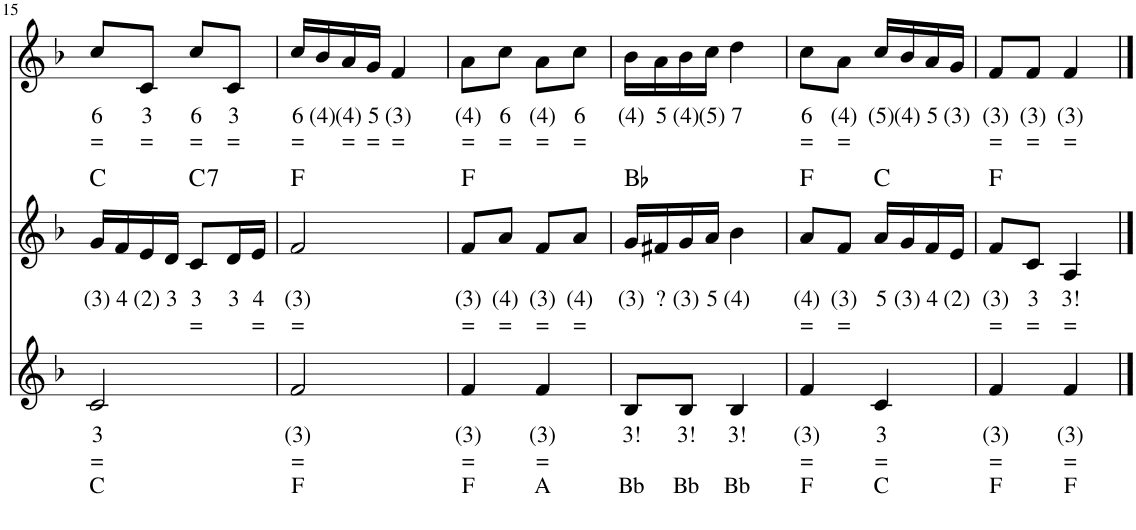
**kern	**kern	**text	**text	**text	**kern	**text	**text	**harte	**kern	**text	**text
*part4	*part3	*part3	*part3	*part3	*part2	*part2	*part2	*part2	*part1	*part1	*part1
*staff4	*staff3	*staff3	*staff3	*staff3	*staff2	*staff2	*staff2	*	*staff1	*staff1	*staff1
*I"Stem	*I"Bas	*	*	*	*I"Stem	*	*	*	*I"Stem	*	*
!!LO:PB:g=z
*clefF4	*clefG2	*	*	*	*clefG2	*	*	*	*clefG2	*	*
*k[b-]	*k[b-]	*	*	*	*k[b-]	*	*	*	*k[b-]	*	*
*M2/4	*M2/4	*	*	*	*M2/4	*	*	*	*M2/4	*	*
=15	=15	=15	=15	=15	=15	=15	=15	=15	=15	=15	=15
!	!	!LO:LY:b	!LO:LY:b	!LO:LY:b	!	!LO:LY:b	!	!	!	!LO:LY:b	!LO:LY:b
2C	2c/	3	=	C	16g/LL	(3)	.	C:maj	8cc/L	6	=
!	!	!	!	!	!	!LO:LY:b	!	!	!	!	!
.	.	.	.	.	16f/	4	.	.	.	.	.
!	!	!	!	!	!	!LO:LY:b	!	!	!	!LO:LY:b	!LO:LY:b
.	.	.	.	.	16e/	(2)	.	.	8c/J	3	=
!	!	!	!	!	!	!LO:LY:b	!	!	!	!	!
.	.	.	.	.	16d/JJ	3	.	.	.	.	.
!	!	!	!	!	!	!LO:LY:b	!LO:LY:b	!LO:H:kt=7	!	!LO:LY:b	!LO:LY:b
.	.	.	.	.	8c/L	3	=	C:7	8cc/L	6	=
!	!	!	!	!	!	!LO:LY:b	!	!	!	!LO:LY:b	!LO:LY:b
.	.	.	.	.	16d/L	3	.	.	8c/J	3	=
!	!	!	!	!	!	!LO:LY:b	!LO:LY:b	!	!	!	!
.	.	.	.	.	16e/JJ	4	=	.	.	.	.
=16	=16	=16	=16	=16	=16	=16	=16	=16	=16	=16	=16
!	!	!LO:LY:b	!LO:LY:b	!LO:LY:b	!	!LO:LY:b	!LO:LY:b	!	!	!LO:LY:b	!LO:LY:b
2F	2f/	(3)	=	F	2f/	(3)	=	F:maj	16cc/LL	6	=
!	!	!	!	!	!	!	!	!	!	!LO:LY:b	!
.	.	.	.	.	.	.	.	.	16b-/	(4)	.
!	!	!	!	!	!	!	!	!	!	!LO:LY:b	!LO:LY:b
.	.	.	.	.	.	.	.	.	16a/	(4)	=
!	!	!	!	!	!	!	!	!	!	!LO:LY:b	!LO:LY:b
.	.	.	.	.	.	.	.	.	16g/JJ	5	=
!	!	!	!	!	!	!	!	!	!	!LO:LY:b	!LO:LY:b
.	.	.	.	.	.	.	.	.	4f/	(3)	=
=17	=17	=17	=17	=17	=17	=17	=17	=17	=17	=17	=17
!	!	!LO:LY:b	!LO:LY:b	!LO:LY:b	!	!LO:LY:b	!LO:LY:b	!	!	!LO:LY:b	!LO:LY:b
4F	4f/	(3)	=	F	8f/L	(3)	=	F:maj	8a\L	(4)	=
!	!	!	!	!	!	!LO:LY:b	!LO:LY:b	!	!	!LO:LY:b	!LO:LY:b
.	.	.	.	.	8a/J	(4)	=	.	8cc\J	6	=
!	!	!LO:LY:b	!LO:LY:b	!LO:LY:b	!	!LO:LY:b	!LO:LY:b	!	!	!LO:LY:b	!LO:LY:b
4A	4f/	(3)	=	A	8f/L	(3)	=	.	8a\L	(4)	=
!	!	!	!	!	!	!LO:LY:b	!LO:LY:b	!	!	!LO:LY:b	!LO:LY:b
.	.	.	.	.	8a/J	(4)	=	.	8cc\J	6	=
=18	=18	=18	=18	=18	=18	=18	=18	=18	=18	=18	=18
!	!	!LO:LY:b	!	!LO:LY:b	!	!LO:LY:b	!	!	!	!LO:LY:b	!
8BB-/L	8B-/L	3!	.	Bb	16g/LL	(3)	.	Bb:maj	16b-\LL	(4)	.
!	!	!	!	!	!	!LO:LY:b	!	!	!	!LO:LY:b	!
.	.	.	.	.	16f#X/	?	.	.	16a\	5	.
!	!	!LO:LY:b	!	!LO:LY:b	!	!LO:LY:b	!	!	!	!LO:LY:b	!
8BB-/J	8B-/J	3!	.	Bb	16g/	(3)	.	.	16b-\	(4)	.
!	!	!	!	!	!	!LO:LY:b	!	!	!	!LO:LY:b	!
.	.	.	.	.	16a/JJ	5	.	.	16cc\JJ	(5)	.
!	!	!LO:LY:b	!	!LO:LY:b	!	!LO:LY:b	!	!	!	!LO:LY:b	!
4BB-	4B-/	3!	.	Bb	4b-\	(4)	.	.	4dd\	7	.
=19	=19	=19	=19	=19	=19	=19	=19	=19	=19	=19	=19
!	!	!LO:LY:b	!LO:LY:b	!LO:LY:b	!	!LO:LY:b	!LO:LY:b	!	!	!LO:LY:b	!LO:LY:b
4F	4f/	(3)	=	F	8a/L	(4)	=	F:maj	8cc\L	6	=
!	!	!	!	!	!	!LO:LY:b	!LO:LY:b	!	!	!LO:LY:b	!LO:LY:b
.	.	.	.	.	8f/J	(3)	=	.	8a\J	(4)	=
!	!	!LO:LY:b	!LO:LY:b	!LO:LY:b	!	!LO:LY:b	!	!	!	!LO:LY:b	!
4C	4c/	3	=	C	16a/LL	5	.	C:maj	16cc/LL	(5)	.
!	!	!	!	!	!	!LO:LY:b	!	!	!	!LO:LY:b	!
.	.	.	.	.	16g/	(3)	.	.	16b-/	(4)	.
!	!	!	!	!	!	!LO:LY:b	!	!	!	!LO:LY:b	!
.	.	.	.	.	16f/	4	.	.	16a/	5	.
!	!	!	!	!	!	!LO:LY:b	!	!	!	!LO:LY:b	!
.	.	.	.	.	16e/JJ	(2)	.	.	16g/JJ	(3)	.
=20	=20	=20	=20	=20	=20	=20	=20	=20	=20	=20	=20
!	!	!LO:LY:b	!LO:LY:b	!LO:LY:b	!	!LO:LY:b	!LO:LY:b	!	!	!LO:LY:b	!LO:LY:b
4F	4f/	(3)	=	F	8f/L	(3)	=	F:maj	8f/L	(3)	=
!	!	!	!	!	!	!LO:LY:b	!LO:LY:b	!	!	!LO:LY:b	!LO:LY:b
.	.	.	.	.	8c/J	3	=	.	8f/J	(3)	=
!	!	!LO:LY:b	!LO:LY:b	!LO:LY:b	!	!LO:LY:b	!LO:LY:b	!	!	!LO:LY:b	!LO:LY:b
4F	4f/	(3)	=	F	4A/	3!	=	.	4f/	(3)	=
==	==	==	==	==	==	==	==	==	==	==	==
*-	*-	*-	*-	*-	*-	*-	*-	*-	*-	*-	*-
